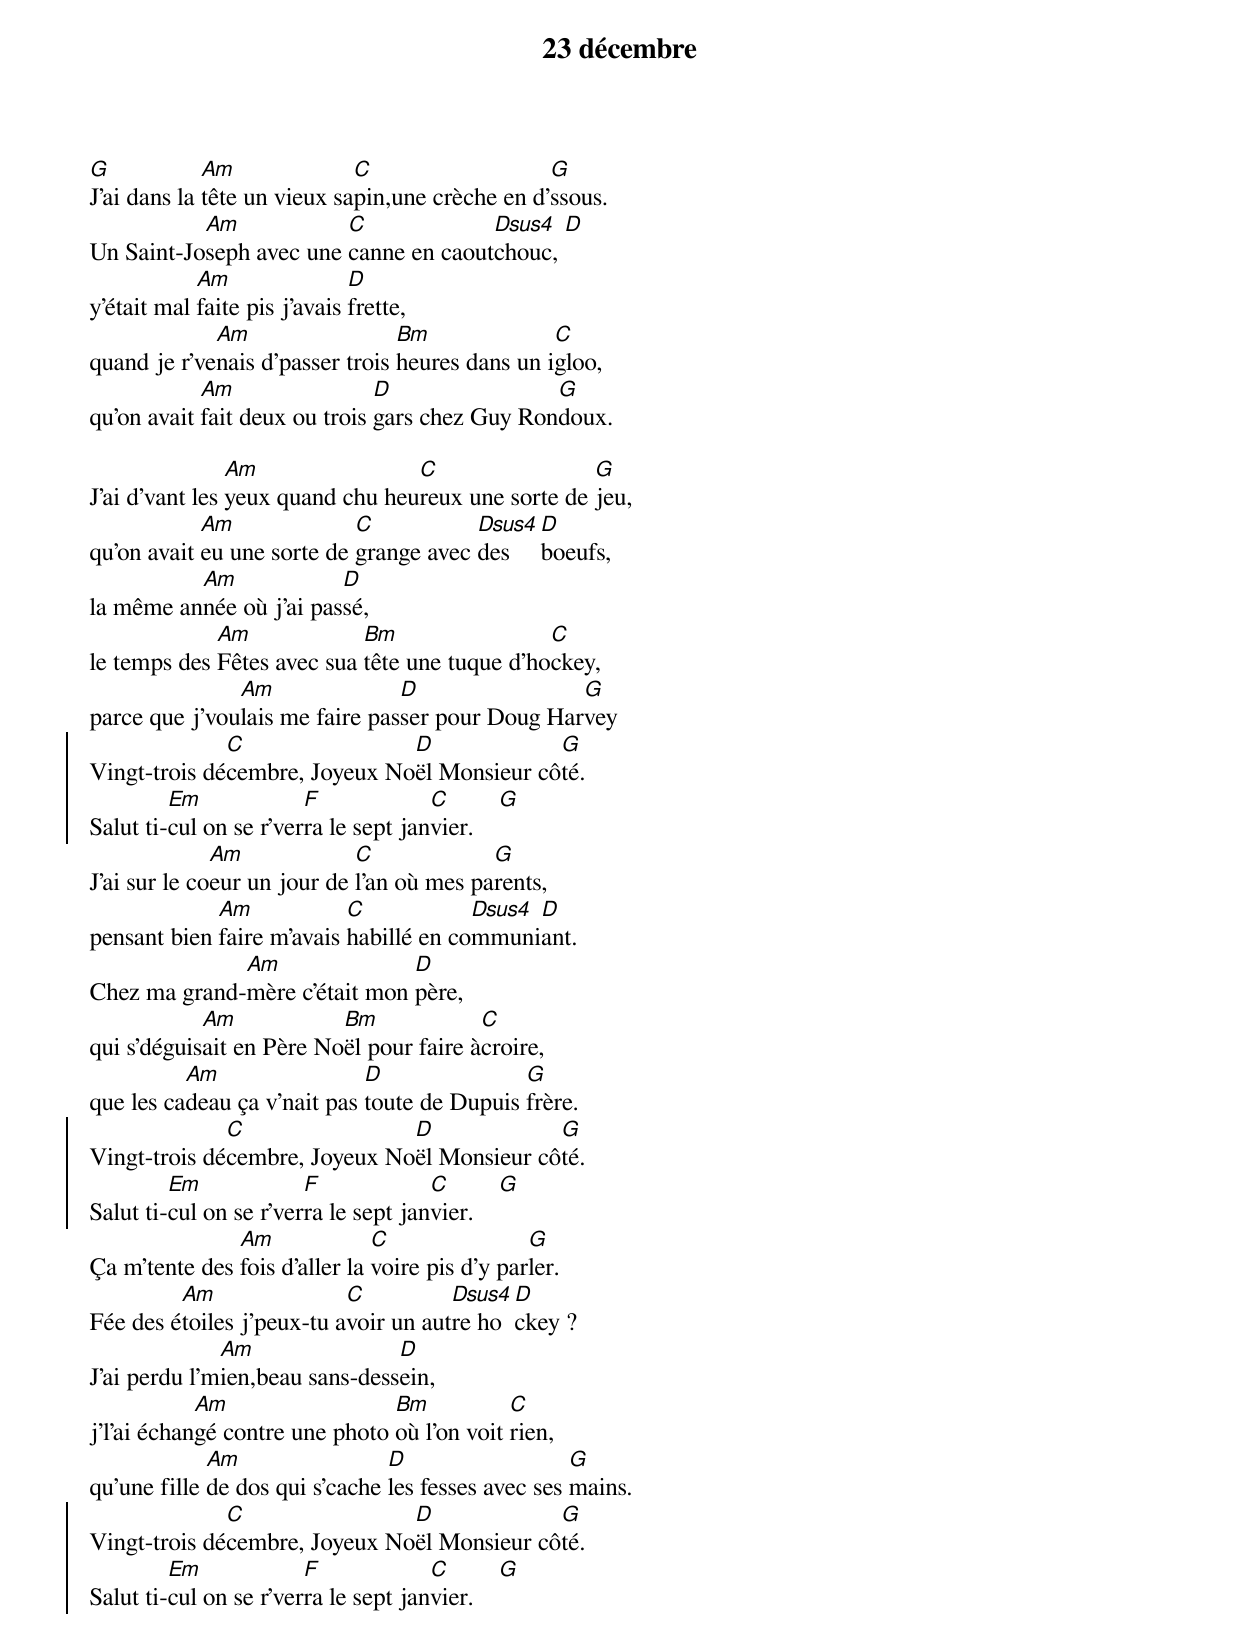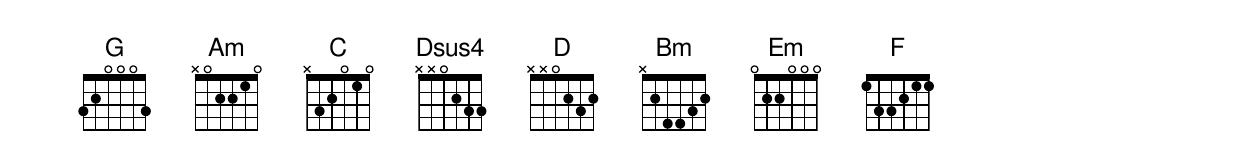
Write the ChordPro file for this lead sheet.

{t:23 décembre}
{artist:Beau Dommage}

 [G]J'ai dans la [Am]tête un vieux sa[C]pin,une crèche en d'[G]ssous.
 Un Saint-Jo[Am]seph avec une [C]canne en caout[Dsus4]chouc, [D]
 y'était mal [Am]faite pis j'avais [D]frette,
 quand je r've[Am]nais d'passer trois [Bm]heures dans un i[C]gloo,
 qu'on avait [Am]fait deux ou trois [D]gars chez Guy Ron[G]doux.

 J'ai d'vant les [Am]yeux quand chu heu[C]reux une sorte de [G]jeu,
 qu'on avait [Am]eu une sorte de [C]grange avec [Dsus4]des [D]boeufs,
 la même an[Am]née où j'ai pas[D]sé,
 le temps des [Am]Fêtes avec sua [Bm]tête une tuque d'ho[C]ckey,
 parce que j'vou[Am]lais me faire pas[D]ser pour Doug Har[G]vey
 {soc}
 Vingt-trois dé[C]cembre, Joyeux No[D]ël Monsieur cô[G]té.
 Salut ti-[Em]cul on se r'ver[F]ra le sept jan[C]vier.    [G]
 {eoc}
 J'ai sur le co[Am]eur un jour de [C]l'an où mes pa[G]rents,
 pensant bien [Am]faire m'avais [C]habillé en co[Dsus4]mmuni[D]ant.
 Chez ma grand-[Am]mère c'était mon [D]père,
 qui s'déguis[Am]ait en Père No[Bm]ël pour faire à[C]croire,
 que les ca[Am]deau ça v'nait pas [D]toute de Dupuis [G]frère.
 {soc}
 Vingt-trois dé[C]cembre, Joyeux No[D]ël Monsieur cô[G]té.
 Salut ti-[Em]cul on se r'ver[F]ra le sept jan[C]vier.    [G]
{eoc}
 Ça m'tente des [Am]fois d'aller la [C]voire pis d'y par[G]ler.
 Fée des é[Am]toiles j'peux-tu a[C]voir un aut[Dsus4]re ho[D]ckey ?
 J'ai perdu l'm[Am]ien,beau sans-dess[D]ein,
 j'l'ai échan[Am]gé contre une photo [Bm]où l'on voit [C]rien,
 qu'une fille [Am]de dos qui s'cache [D]les fesses avec ses [G]mains.
{soc}
 Vingt-trois dé[C]cembre, Joyeux No[D]ël Monsieur cô[G]té.
 Salut ti-[Em]cul on se r'ver[F]ra le sept jan[C]vier.    [G]
{eoc}
